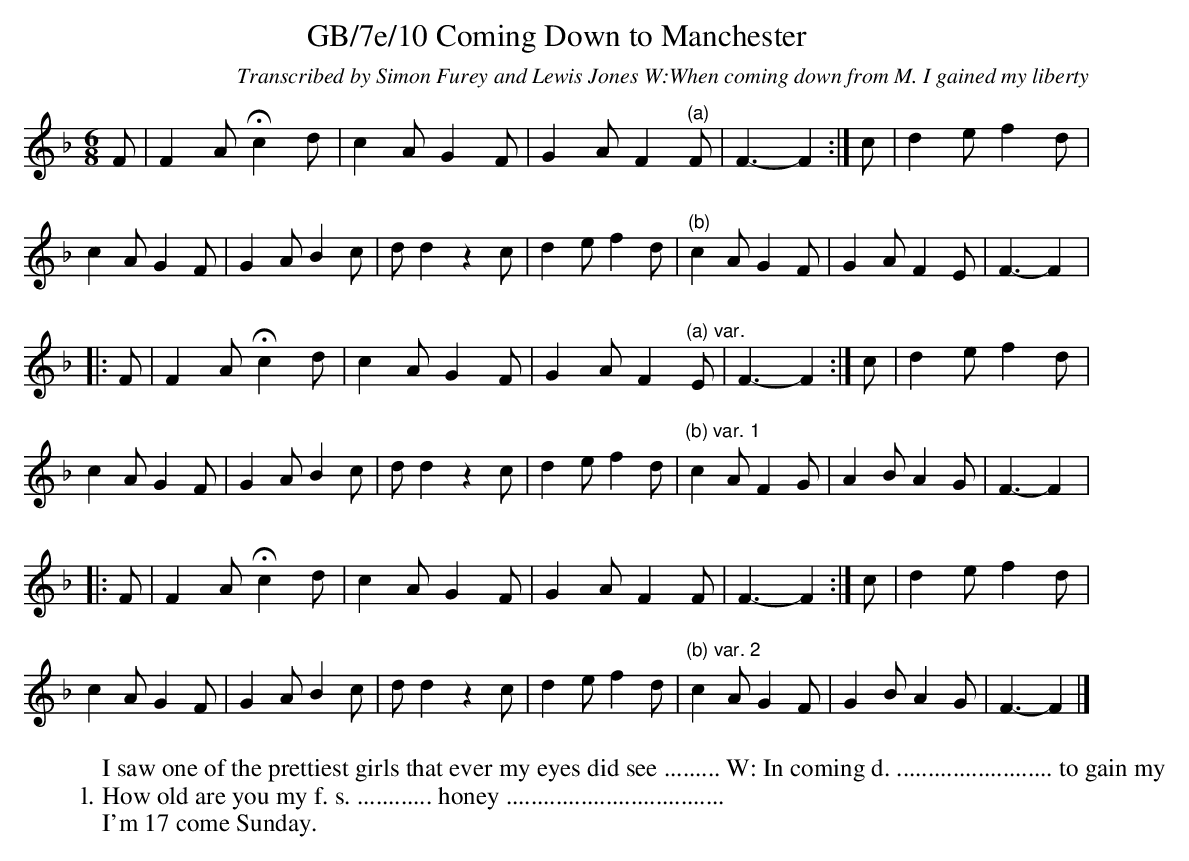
X:1
T:GB/7e/10 Coming Down to Manchester
C:Transcribed by Simon Furey and Lewis Jones W:When coming down from M. I gained my liberty
W:I saw one of the prettiest girls that ever my eyes did see ......... W: In coming d. ......................... to gain my
W:l. How old are you my f. s. ............ honey ...................................
W: I'm 17 come Sunday.
L:1/8
M:6/8
K:F
F | F2 A !fermata!c2 d | c2 A G2 F | G2 A F2"^(a)" F | F3- F2 :| c | d2 e f2 d |$ c2 A G2 F | G2 A B2 c | d d2 z2 c | d2 e f2 d |"^(b)" c2 A G2 F | G2 A F2 E | F3- F2 |:$ F |
F2 A !fermata!c2 d | c2 A G2 F | G2 A F2"^(a) var." E | F3- F2 :| c | d2 e f2 d |$ c2 A G2 F | G2 A B2 c | d d2 z2 c | d2 e f2 d |"^(b) var. 1" c2 A F2 G | A2 B A2 G | F3- F2 |:$ F |
F2 A !fermata!c2 d | c2 A G2 F | G2 A F2 F | F3- F2 :| c | d2 e f2 d |$ c2 A G2 F | G2 A B2 c | d d2 z2 c | d2 e f2 d |"^(b) var. 2" c2 A G2 F | G2 B A2 G | F3- F2 |]
